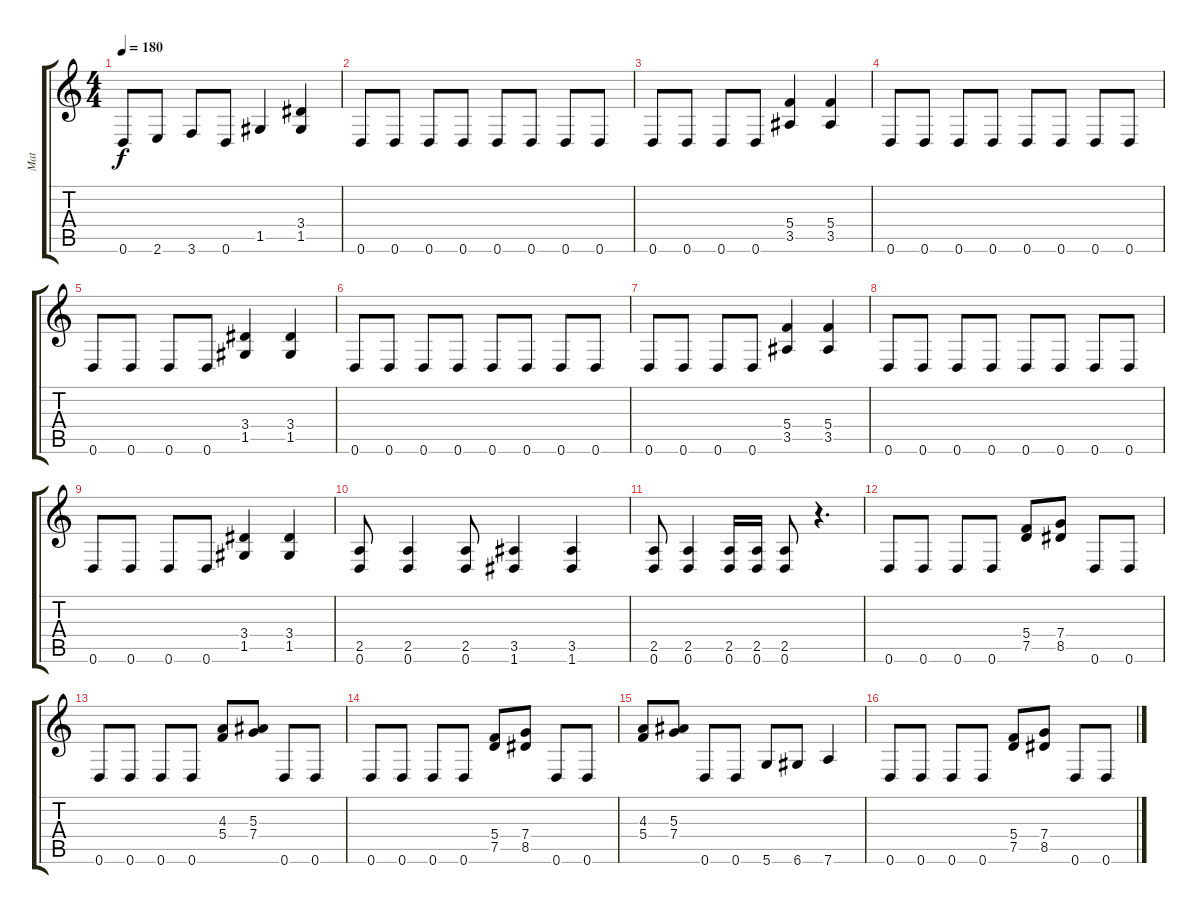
\track ("Mat" "Mat") {instrument distortionguitar}
\staff {score tabs}
\tuning (D4 A3 F3 C3 G2 D2) {hide}
\ts (4 4)
\tempo 180
\clef g2
\ks c
0.6.8{dy f} 2.6.8 3.6.8 0.6.8 1.5.4 (3.4 1.5).4 |
0.6.8 0.6.8 0.6.8 0.6.8 0.6.8 0.6.8 0.6.8 0.6.8 |
0.6.8 0.6.8 0.6.8 0.6.8 (5.4 3.5).4 (5.4 3.5).4 |
0.6.8 0.6.8 0.6.8 0.6.8 0.6.8 0.6.8 0.6.8 0.6.8 |
0.6.8 0.6.8 0.6.8 0.6.8 (3.4 1.5).4 (3.4 1.5).4 |
0.6.8 0.6.8 0.6.8 0.6.8 0.6.8 0.6.8 0.6.8 0.6.8 |
0.6.8 0.6.8 0.6.8 0.6.8 (5.4 3.5).4 (5.4 3.5).4 |
0.6.8 0.6.8 0.6.8 0.6.8 0.6.8 0.6.8 0.6.8 0.6.8 |
0.6.8 0.6.8 0.6.8 0.6.8 (3.4 1.5).4 (3.4 1.5).4 |
(2.5 0.6).8 (2.5 0.6).4 (2.5 0.6).8 (3.5 1.6).4 (3.5 1.6).4 |
(2.5 0.6).8 (2.5 0.6).4 (2.5 0.6).16 (2.5 0.6).16 (2.5 0.6).8 r.4{d} |
0.6.8 0.6.8 0.6.8 0.6.8 (5.4 7.5).8 (7.4 8.5).8 0.6.8 0.6.8 |
0.6.8 0.6.8 0.6.8 0.6.8 (4.3 5.4).8 (5.3 7.4).8 0.6.8 0.6.8 |
0.6.8 0.6.8 0.6.8 0.6.8 (5.4 7.5).8 (7.4 8.5).8 0.6.8 0.6.8 |
(4.3 5.4).8 (5.3 7.4).8 0.6.8 0.6.8 5.6.8 6.6.8 7.6.4 |
0.6.8 0.6.8 0.6.8 0.6.8 (5.4 7.5).8 (7.4 8.5).8 0.6.8 0.6.8
